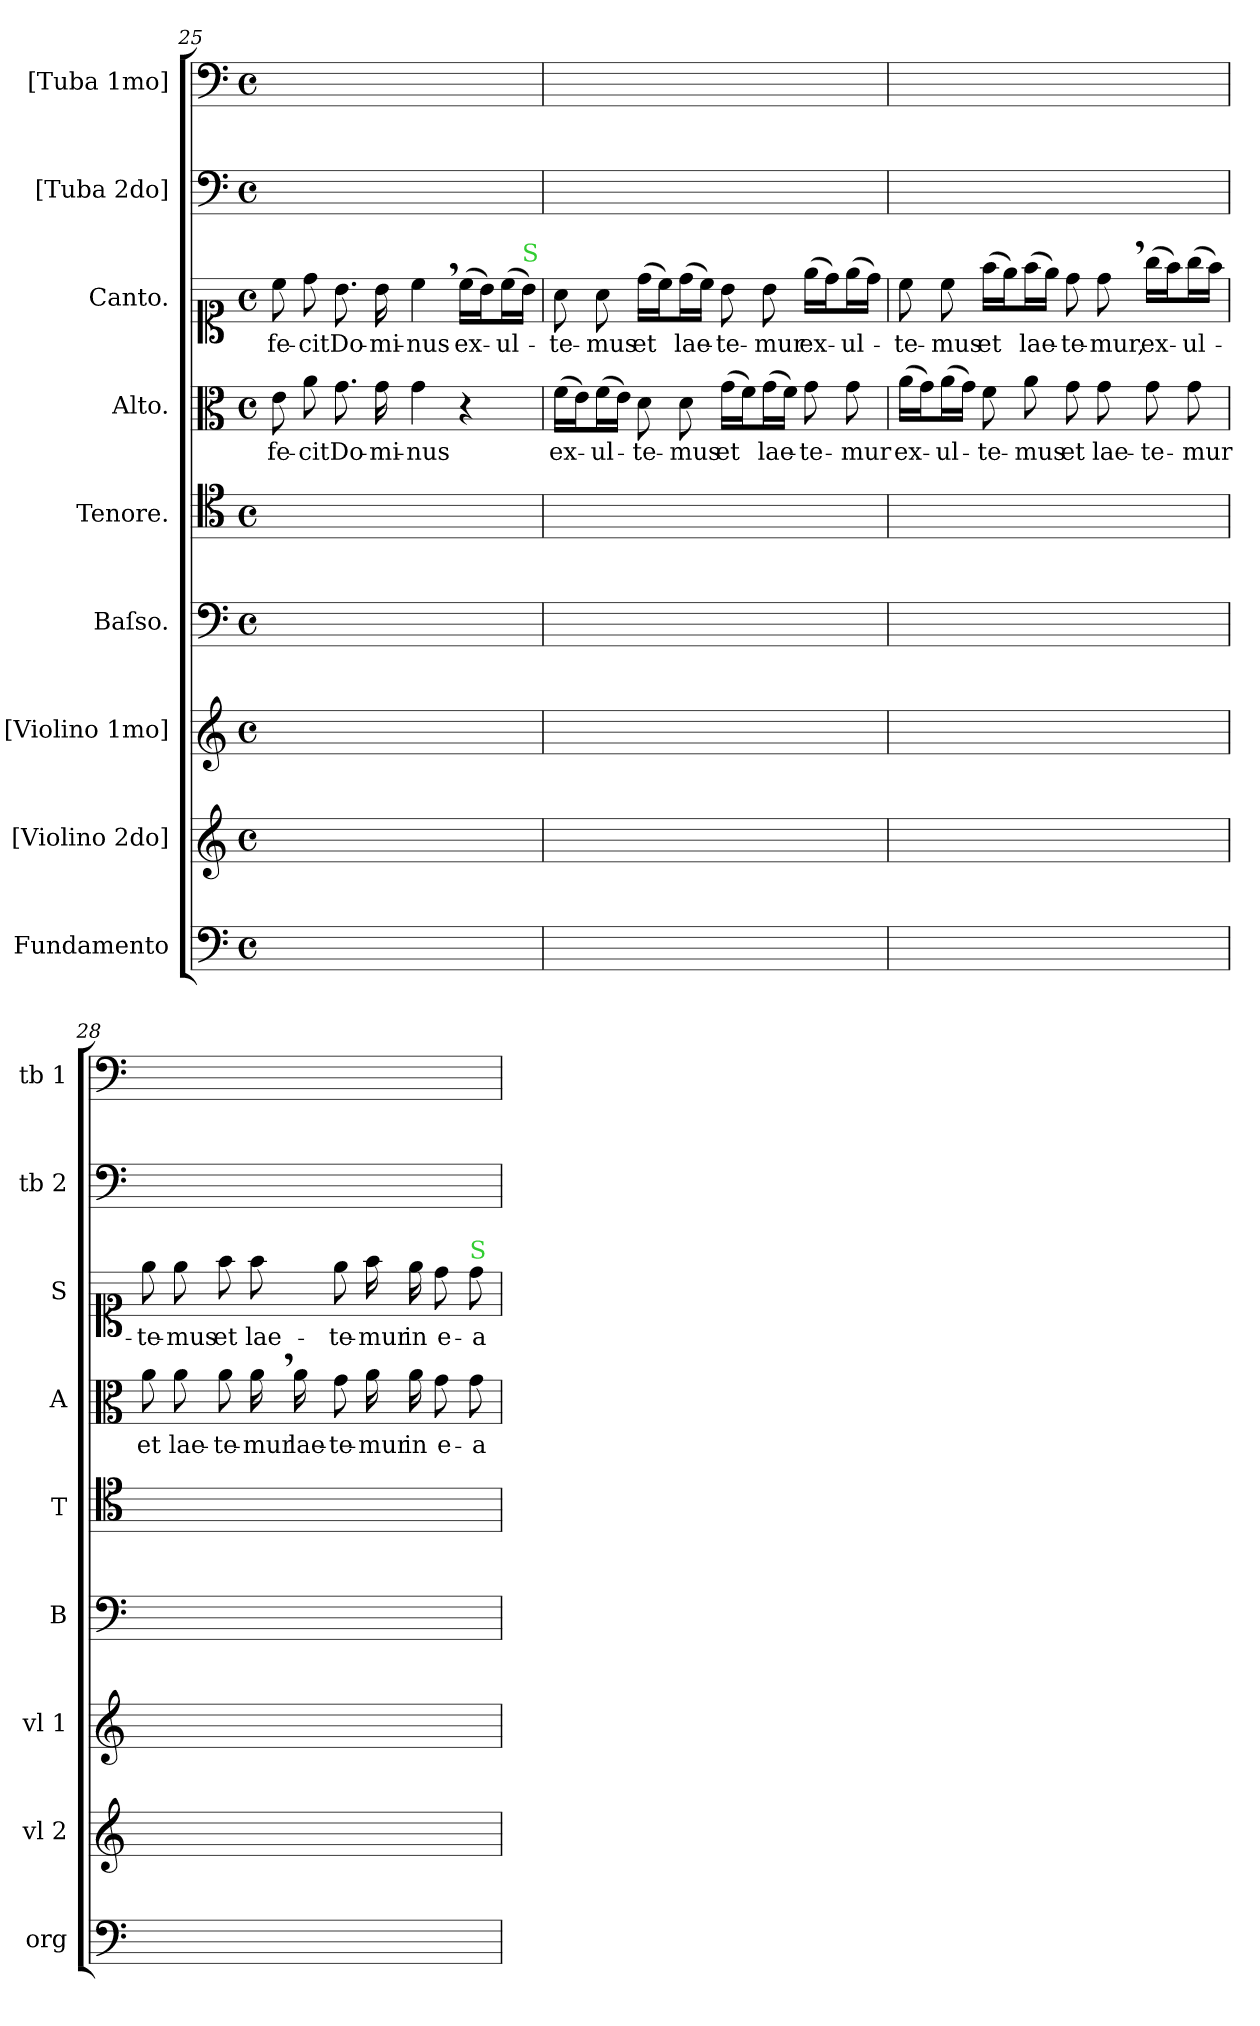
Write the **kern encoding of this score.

**kern	**kern	**kern	**kern	**kern	**kern	**text	**kern	**text	**kern	**kern
*part9	*part8	*part7	*part6	*part5	*part4	*part4	*part3	*part3	*part2	*part1
*staff9	*staff8	*staff7	*staff6	*staff5	*staff4	*staff4	*staff3	*staff3	*staff2	*staff1
*I"Fundamento	*I"[Violino 2do]	*I"[Violino 1mo]	*I"Baſso.	*I"Tenore.	*I"Alto.	*	*I"Canto.	*	*I"[Tuba 2do]	*I"[Tuba 1mo]
*I'org	*I'vl 2	*I'vl 1	*I'B	*I'T	*I'A	*	*I'S	*	*I'tb 2	*I'tb 1
*clefF4	*clefG2	*clefG2	*clefF4	*clefC4	*clefC3	*	*clefC1	*	*clefF4	*clefF4
*k[]	*k[]	*k[]	*k[]	*k[]	*k[]	*	*k[]	*	*k[]	*k[]
*M4/4	*M4/4	*M4/4	*M4/4	*M4/4	*M4/4	*	*M4/4	*	*M4/4	*M4/4
*met(c)	*met(c)	*met(c)	*met(c)	*met(c)	*met(c)	*	*met(c)	*	*met(c)	*met(c)
=25	=25	=25	=25	=25	=25	=25	=25	=25	=25	=25
!	!	!	!	!	!	!	!	!LO:LY:i	!	!
1ryy	1ryy	1ryy	1ryy	1ryy	8e\	fe-	8cc\	fe-	1ryy	1ryy
!	!	!	!	!	!	!	!	!LO:LY:i	!	!
.	.	.	.	.	8a\	-cit	8dd\	-cit	.	.
!	!	!	!	!	!	!	!	!LO:LY:i	!	!
.	.	.	.	.	8.g\	Do-	8.b\	Do-	.	.
!	!	!	!	!	!	!	!	!LO:LY:i	!	!
.	.	.	.	.	16g\	-mi-	16b\	-mi-	.	.
!	!	!	!	!	!	!	!	!LO:LY:i	!	!
.	.	.	.	.	4g\	-nus	4cc,<\	-nus	.	.
.	.	.	.	.	4r	.	(16cc\LL	ex-	.	.
.	.	.	.	.	.	.	16b\J)	.	.	.
.	.	.	.	.	.	.	(16cc\L	-ul-	.	.
!	!	!	!	!	!	!	!LO:TX:a:color=limegreen:t=S	!	!	!
.	.	.	.	.	.	.	16b\JJ)	.	.	.
=26	=26	=26	=26	=26	=26	=26	=26	=26	=26	=26
1ryy	1ryy	1ryy	1ryy	1ryy	(16f\LL	ex-	8a\	-te-	1ryy	1ryy
.	.	.	.	.	16e\J)	.	.	.	.	.
.	.	.	.	.	(16f\L	-ul-	8a\	-mus	.	.
.	.	.	.	.	16e\JJ)	.	.	.	.	.
.	.	.	.	.	8d\	-te-	(16dd\LL	et	.	.
.	.	.	.	.	.	.	16cc\J)	.	.	.
.	.	.	.	.	8d\	-mus	(16dd\L	lae-	.	.
.	.	.	.	.	.	.	16cc\JJ)	.	.	.
.	.	.	.	.	(16g\LL	et	8b\	-te-	.	.
.	.	.	.	.	16f\J)	.	.	.	.	.
.	.	.	.	.	(16g\L	lae-	8b\	-mur	.	.
.	.	.	.	.	16f\JJ)	.	.	.	.	.
.	.	.	.	.	8g\	-te-	(16ee\LL	ex-	.	.
.	.	.	.	.	.	.	16dd\J)	.	.	.
.	.	.	.	.	8g\	-mur	(16ee\L	-ul-	.	.
.	.	.	.	.	.	.	16dd\JJ)	.	.	.
=27	=27	=27	=27	=27	=27	=27	=27	=27	=27	=27
1ryy	1ryy	1ryy	1ryy	1ryy	(16a\LL	ex-	8cc\	-te-	1ryy	1ryy
.	.	.	.	.	16g\J)	.	.	.	.	.
.	.	.	.	.	(16a\L	-ul-	8cc\	-mus	.	.
.	.	.	.	.	16g\JJ)	.	.	.	.	.
.	.	.	.	.	8f\	-te-	(16ff\LL	et	.	.
.	.	.	.	.	.	.	16ee\J)	.	.	.
.	.	.	.	.	8a\	-mus	(16ff\L	lae-	.	.
.	.	.	.	.	.	.	16ee\JJ)	.	.	.
.	.	.	.	.	8g\	et	8dd\	-te-	.	.
.	.	.	.	.	8g\	lae-	8dd,<\	-mur,	.	.
.	.	.	.	.	8g\	-te-	(16gg\LL	ex-	.	.
.	.	.	.	.	.	.	16ff\J)	.	.	.
.	.	.	.	.	8g\	-mur	(16gg\L	-ul-	.	.
.	.	.	.	.	.	.	16ff\JJ)	.	.	.
=28	=28	=28	=28	=28	=28	=28	=28	=28	=28	=28
!	!	!	!	!	!	!LO:LY:i	!	!	!	!
1ryy	1ryy	1ryy	1ryy	1ryy	8a\	et	8ee\	-te-	1ryy	1ryy
!	!	!	!	!	!	!LO:LY:i	!	!	!	!
.	.	.	.	.	8a\	lae-	8ee\	-mus	.	.
!	!	!	!	!	!	!LO:LY:i	!	!	!	!
.	.	.	.	.	8a\	-te-	8ff\	et	.	.
!	!	!	!	!	!	!LO:LY:i	!	!	!	!
.	.	.	.	.	16a,<\	-mur	8ff\	lae-	.	.
.	.	.	.	.	16a\	lae-	.	.	.	.
.	.	.	.	.	8g\	-te-	8ee\	-te-	.	.
.	.	.	.	.	16a\	-mur	16ff\	-mur	.	.
.	.	.	.	.	16a\	in	16ee\	in	.	.
.	.	.	.	.	8g\	e-	8dd\	e-	.	.
!	!	!	!	!	!	!	!LO:TX:a:color=limegreen:t=S	!	!	!
.	.	.	.	.	8g\	-a	8dd\	-a	.	.
=	=	=	=	=	=	=	=	=	=	=
*-	*-	*-	*-	*-	*-	*-	*-	*-	*-	*-
